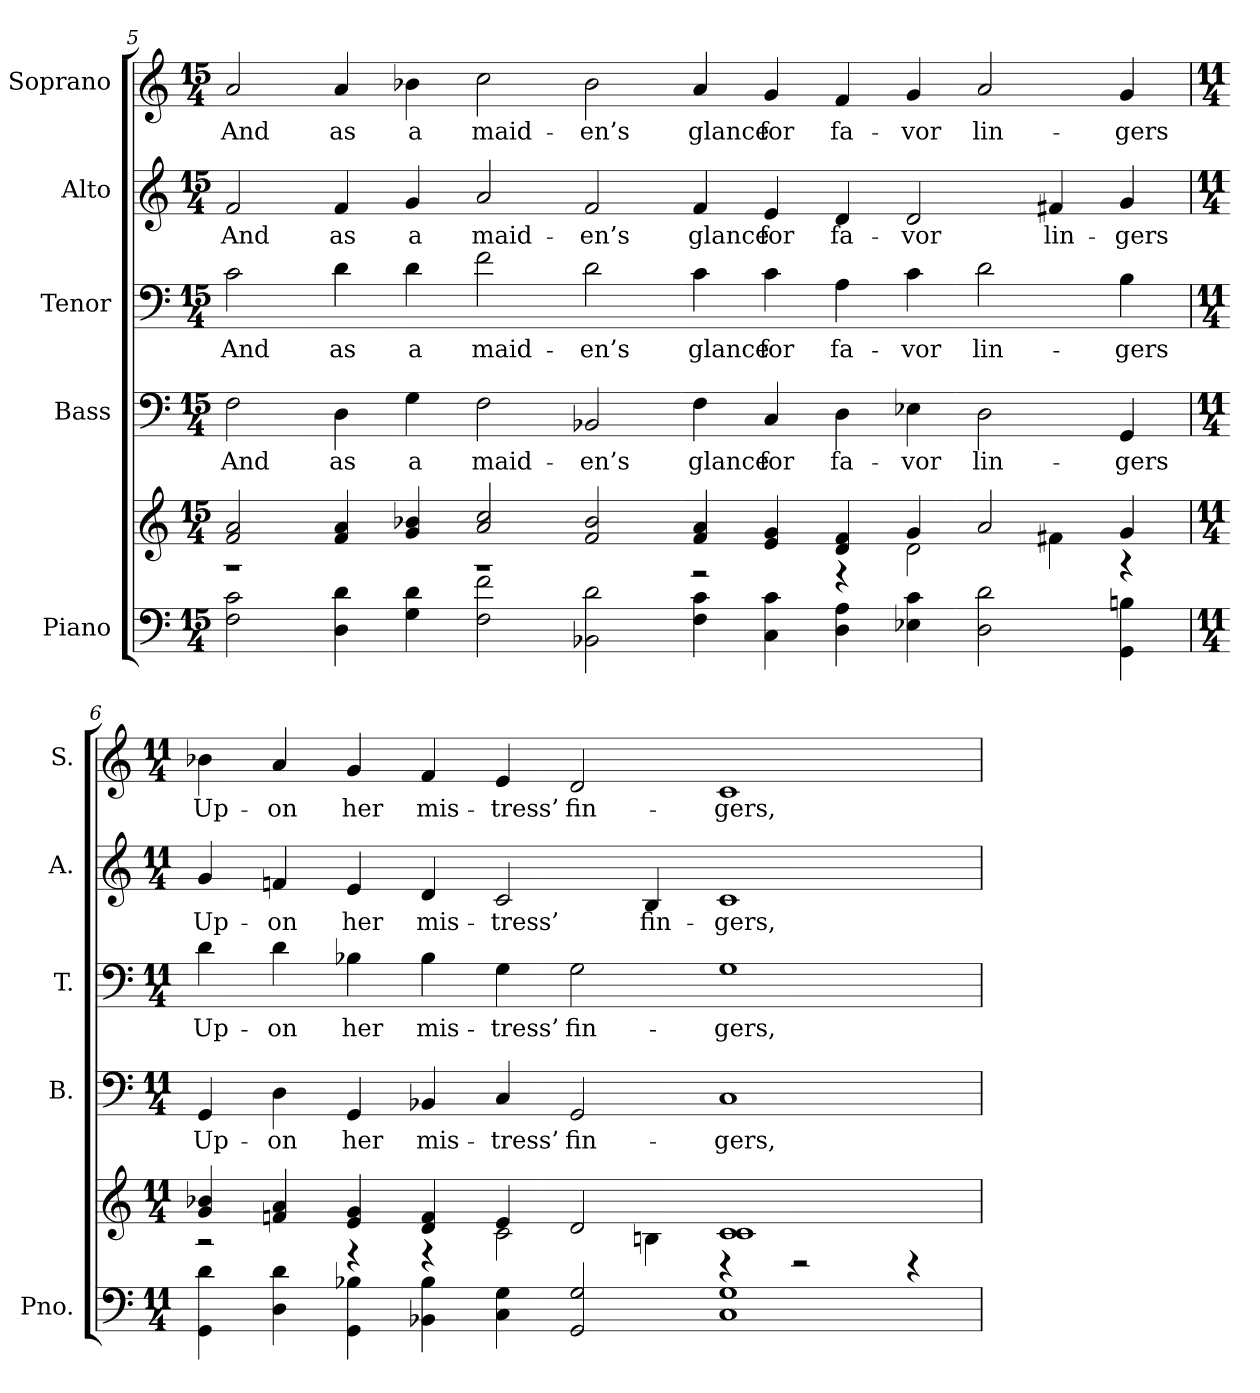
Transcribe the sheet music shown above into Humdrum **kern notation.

**kern	**kern	**kern	**text	**kern	**text	**kern	**text	**kern	**text
*part5	*part5	*part4	*part4	*part3	*part3	*part2	*part2	*part1	*part1
*staff6	*staff5	*staff4	*staff4	*staff3	*staff3	*staff2	*staff2	*staff1	*staff1
*I"Piano	*	*I"Bass	*	*I"Tenor	*	*I"Alto	*	*I"Soprano	*
*I'Pno.	*	*I'B.	*	*I'T.	*	*I'A.	*	*I'S.	*
!!LO:PB:g=z
*clefF4	*clefG2	*clefF4	*	*clefF4	*	*clefG2	*	*clefG2	*
*k[]	*k[]	*k[]	*	*k[]	*	*k[]	*	*k[]	*
*C:	*C:	*C:	*	*C:	*	*C:	*	*C:	*
*M15/4	*M15/4	*M15/4	*	*M15/4	*	*M15/4	*	*M15/4	*
=5	=5	=5	=5	=5	=5	=5	=5	=5	=5
*	*^	*	*	*	*	*	*	*	*
!	!	!	!	!LO:LY:b:color=#000000	!	!	!	!	!	!
!	!	!	!	!	!	!LO:LY:b:color=#000000	!	!	!	!
!	!	!	!	!	!	!	!	!LO:LY:b:color=#000000	!	!
!	!	!	!	!	!	!	!	!	!	!LO:LY:b:color=#000000
2Fi\ 2ci	2fi/ 2ai	1r	2Fi\	And	2ci\	And	2fi/	And	2ai/	And
!	!	!	!	!LO:LY:b:color=#000000	!	!	!	!	!	!
!	!	!	!	!	!	!LO:LY:b:color=#000000	!	!	!	!
!	!	!	!	!	!	!	!	!LO:LY:b:color=#000000	!	!
!	!	!	!	!	!	!	!	!	!	!LO:LY:b:color=#000000
4Di\ 4di	4fi/ 4ai	.	4Di\	as	4di\	as	4fi/	as	4ai/	as
!	!	!	!	!LO:LY:b:color=#000000	!	!	!	!	!	!
!	!	!	!	!	!	!LO:LY:b:color=#000000	!	!	!	!
!	!	!	!	!	!	!	!	!LO:LY:b:color=#000000	!	!
!	!	!	!	!	!	!	!	!	!	!LO:LY:b:color=#000000
4Gi\ 4di	4gi/ 4b-Xi	.	4Gi\	a	4di\	a	4gi/	a	4b-Xi\	a
!	!	!	!	!LO:LY:b:color=#000000	!	!	!	!	!	!
!	!	!	!	!	!	!LO:LY:b:color=#000000	!	!	!	!
!	!	!	!	!	!	!	!	!LO:LY:b:color=#000000	!	!
!	!	!	!	!	!	!	!	!	!	!LO:LY:b:color=#000000
2Fi\ 2fi	2ai/ 2cci	1r	2Fi\	maid-	2fi\	maid-	2ai/	maid-	2cci\	maid-
!	!	!	!	!LO:LY:b:color=#000000	!	!	!	!	!	!
!	!	!	!	!	!	!LO:LY:b:color=#000000	!	!	!	!
!	!	!	!	!	!	!	!	!LO:LY:b:color=#000000	!	!
!	!	!	!	!	!	!	!	!	!	!LO:LY:b:color=#000000
2BB-Xi\ 2di	2fi/ 2b-i	.	2BB-Xi/	-en’s	2di\	-en’s	2fi/	-en’s	2b-i\	-en’s
!	!	!	!	!LO:LY:b:color=#000000	!	!	!	!	!	!
!	!	!	!	!	!	!LO:LY:b:color=#000000	!	!	!	!
!	!	!	!	!	!	!	!	!LO:LY:b:color=#000000	!	!
!	!	!	!	!	!	!	!	!	!	!LO:LY:b:color=#000000
4Fi\ 4ci	4fi/ 4ai	2r	4Fi\	glance	4ci\	glance	4fi/	glance	4ai/	glance
!	!	!	!	!LO:LY:b:color=#000000	!	!	!	!	!	!
!	!	!	!	!	!	!LO:LY:b:color=#000000	!	!	!	!
!	!	!	!	!	!	!	!	!LO:LY:b:color=#000000	!	!
!	!	!	!	!	!	!	!	!	!	!LO:LY:b:color=#000000
4Ci\ 4ci	4ei/ 4gi	.	4Ci/	for	4ci\	for	4ei/	for	4gi/	for
!	!	!	!	!LO:LY:b:color=#000000	!	!	!	!	!	!
!	!	!	!	!	!	!LO:LY:b:color=#000000	!	!	!	!
!	!	!	!	!	!	!	!	!LO:LY:b:color=#000000	!	!
!	!	!	!	!	!	!	!	!	!	!LO:LY:b:color=#000000
4Di\ 4Ai	4di/ 4fi	4r	4Di\	fa-	4Ai\	fa-	4di/	fa-	4fi/	fa-
!	!	!	!	!LO:LY:b:color=#000000	!	!	!	!	!	!
!	!	!	!	!	!	!LO:LY:b:color=#000000	!	!	!	!
!	!	!	!	!	!	!	!	!LO:LY:b:color=#000000	!	!
!	!	!	!	!	!	!	!	!	!	!LO:LY:b:color=#000000
4E-Xi\ 4ci	4gi/	2di\	4E-Xi\	-vor	4ci\	-vor	2di/	-vor	4gi/	-vor
!	!	!	!	!LO:LY:b:color=#000000	!	!	!	!	!	!
!	!	!	!	!	!	!LO:LY:b:color=#000000	!	!	!	!
!	!	!	!	!	!	!	!	!	!	!LO:LY:b:color=#000000
2Di\ 2di	2ai/	.	2Di\	lin-	2di\	lin-	.	.	2ai/	lin-
!	!	!	!	!	!	!	!	!LO:LY:b:color=#000000	!	!
.	.	4f#Xi\	.	.	.	.	4f#Xi/	lin-	.	.
!	!	!	!	!LO:LY:b:color=#000000	!	!	!	!	!	!
!	!	!	!	!	!	!LO:LY:b:color=#000000	!	!	!	!
!	!	!	!	!	!	!	!	!LO:LY:b:color=#000000	!	!
!	!	!	!	!	!	!	!	!	!	!LO:LY:b:color=#000000
4GGi\ 4Bni	4gi/	4r	4GGi/	-gers	4Bi\	-gers	4gi/	-gers	4gi/	-gers
!!LO:PB:g=z
=6	=6	=6	=6	=6	=6	=6	=6	=6	=6	=6
*M11/4	*M11/4	*	*M11/4	*	*M11/4	*	*M11/4	*	*M11/4	*
!	!	!	!	!LO:LY:b:color=#000000	!	!	!	!	!	!
!	!	!	!	!	!	!LO:LY:b:color=#000000	!	!	!	!
!	!	!	!	!	!	!	!	!LO:LY:b:color=#000000	!	!
!	!	!	!	!	!	!	!	!	!	!LO:LY:b:color=#000000
4GGi\ 4di	4gi/ 4b-Xi	2r	4GGi/	Up-	4di\	Up-	4gi/	Up-	4b-Xi\	Up-
!	!	!	!	!LO:LY:b:color=#000000	!	!	!	!	!	!
!	!	!	!	!	!	!LO:LY:b:color=#000000	!	!	!	!
!	!	!	!	!	!	!	!	!LO:LY:b:color=#000000	!	!
!	!	!	!	!	!	!	!	!	!	!LO:LY:b:color=#000000
4Di\ 4di	4fni/ 4ai	.	4Di\	-on	4di\	-on	4fni/	-on	4ai/	-on
!	!	!	!	!LO:LY:b:color=#000000	!	!	!	!	!	!
!	!	!	!	!	!	!LO:LY:b:color=#000000	!	!	!	!
!	!	!	!	!	!	!	!	!LO:LY:b:color=#000000	!	!
!	!	!	!	!	!	!	!	!	!	!LO:LY:b:color=#000000
4GGi\ 4B-Xi	4ei/ 4gi	4r	4GGi/	her	4B-Xi\	her	4ei/	her	4gi/	her
!	!	!	!	!LO:LY:b:color=#000000	!	!	!	!	!	!
!	!	!	!	!	!	!LO:LY:b:color=#000000	!	!	!	!
!	!	!	!	!	!	!	!	!LO:LY:b:color=#000000	!	!
!	!	!	!	!	!	!	!	!	!	!LO:LY:b:color=#000000
4BB-Xi\ 4B-i	4di/ 4fi	4r	4BB-Xi/	mis-	4B-i\	mis-	4di/	mis-	4fi/	mis-
!	!	!	!	!LO:LY:b:color=#000000	!	!	!	!	!	!
!	!	!	!	!	!	!LO:LY:b:color=#000000	!	!	!	!
!	!	!	!	!	!	!	!	!LO:LY:b:color=#000000	!	!
!	!	!	!	!	!	!	!	!	!	!LO:LY:b:color=#000000
4Ci\ 4Gi	4ei/	2ci\	4Ci/	-tress’	4Gi\	-tress’	2ci/	-tress’	4ei/	-tress’
!	!	!	!	!LO:LY:b:color=#000000	!	!	!	!	!	!
!	!	!	!	!	!	!LO:LY:b:color=#000000	!	!	!	!
!	!	!	!	!	!	!	!	!	!	!LO:LY:b:color=#000000
2GGi/ 2Gi	2di/	.	2GGi/	fin-	2Gi\	fin-	.	.	2di/	fin-
!	!	!	!	!	!	!	!	!LO:LY:b:color=#000000	!	!
.	.	4Bni\	.	.	.	.	4Bi/	fin-	.	.
!	!	!	!	!LO:LY:b:color=#000000	!	!	!	!	!	!
!	!	!	!	!	!	!LO:LY:b:color=#000000	!	!	!	!
!	!	!	!	!	!	!	!	!LO:LY:b:color=#000000	!	!
!	!	!	!	!	!	!	!	!	!	!LO:LY:b:color=#000000
1Ci 1Gi	1ci 1ci	4r	1Ci	-gers,	1Gi	-gers,	1ci	-gers,	1ci	-gers,
.	.	2r	.	.	.	.	.	.	.	.
.	.	4r	.	.	.	.	.	.	.	.
*	*v	*v	*	*	*	*	*	*	*	*
=	=	=	=	=	=	=	=	=	=
*-	*-	*-	*-	*-	*-	*-	*-	*-	*-
